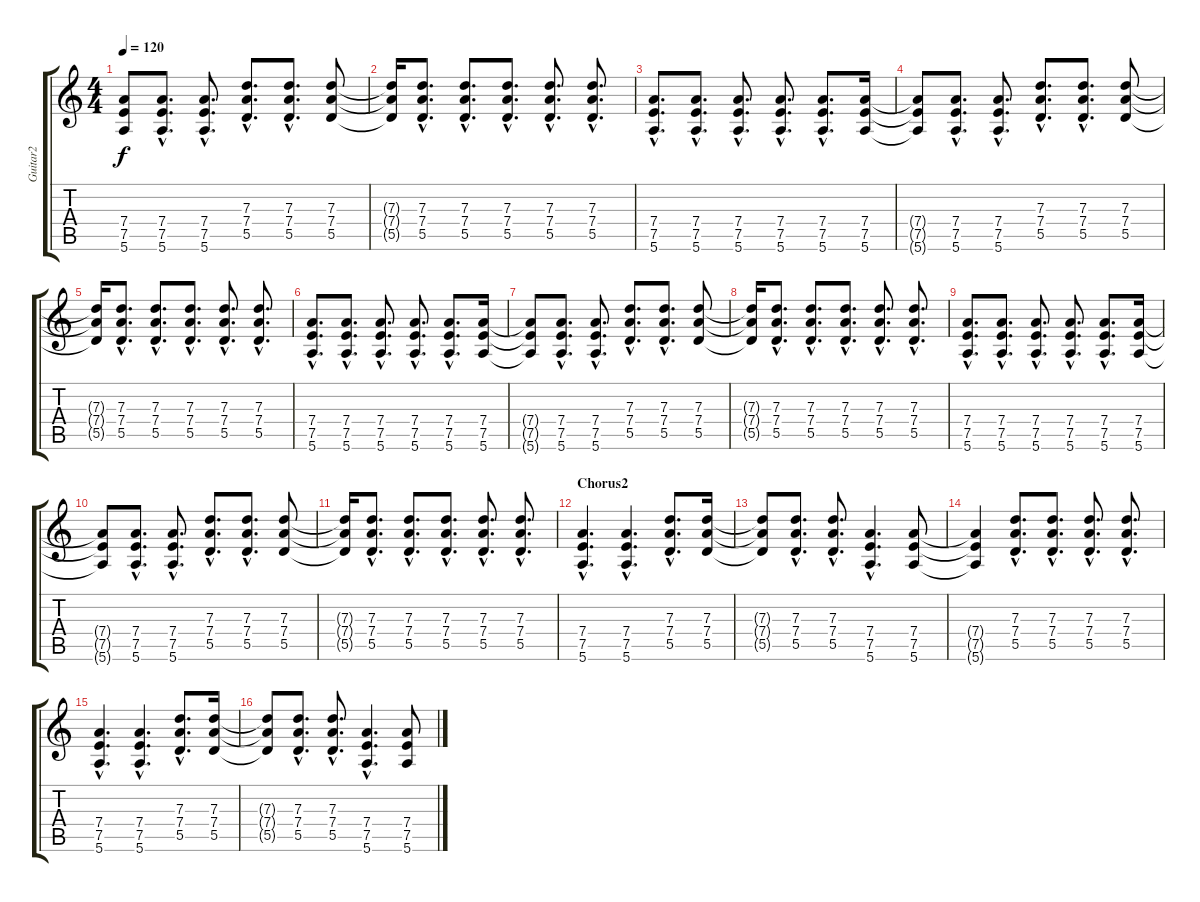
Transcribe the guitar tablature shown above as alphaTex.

\track ("Guitar2" "Guitar2") {instrument overdrivenguitar}
\staff {score tabs}
\tuning (E4 B3 G3 D3 A2 E2) {hide}
\ts (4 4)
\tempo 120
\clef g2
\ks c
(7.4{t} 7.5{t} 5.6{t}).8{dy f} (7.4{hac} 7.5{hac} 5.6{hac}).8{d} (7.4{hac} 7.5{hac} 5.6{hac}).8{d} (7.3{hac} 7.4{hac} 5.5{hac}).8{d} (7.3{hac} 7.4{hac} 5.5{hac}).8{d} (7.3 7.4 5.5).8 |
(7.3{t} 7.4{t} 5.5{t}).16 (7.3{hac} 7.4{hac} 5.5{hac}).8{d} (7.3{hac} 7.4{hac} 5.5{hac}).8{d} (7.3{hac} 7.4{hac} 5.5{hac}).8{d} (7.3{hac} 7.4{hac} 5.5{hac}).8{d} (7.3{hac} 7.4{hac} 5.5{hac}).8{d} |
(7.4{hac} 7.5{hac} 5.6{hac}).8{d} (7.4{hac} 7.5{hac} 5.6{hac}).8{d} (7.4{hac} 7.5{hac} 5.6{hac}).8{d} (7.4{hac} 7.5{hac} 5.6{hac}).8{d} (7.4{hac} 7.5{hac} 5.6{hac}).8{d} (7.4 7.5 5.6).16 |
(7.4{t} 7.5{t} 5.6{t}).8 (7.4{hac} 7.5{hac} 5.6{hac}).8{d} (7.4{hac} 7.5{hac} 5.6{hac}).8{d} (7.3{hac} 7.4{hac} 5.5{hac}).8{d} (7.3{hac} 7.4{hac} 5.5{hac}).8{d} (7.3 7.4 5.5).8 |
(7.3{t} 7.4{t} 5.5{t}).16 (7.3{hac} 7.4{hac} 5.5{hac}).8{d} (7.3{hac} 7.4{hac} 5.5{hac}).8{d} (7.3{hac} 7.4{hac} 5.5{hac}).8{d} (7.3{hac} 7.4{hac} 5.5{hac}).8{d} (7.3{hac} 7.4{hac} 5.5{hac}).8{d} |
(7.4{hac} 7.5{hac} 5.6{hac}).8{d} (7.4{hac} 7.5{hac} 5.6{hac}).8{d} (7.4{hac} 7.5{hac} 5.6{hac}).8{d} (7.4{hac} 7.5{hac} 5.6{hac}).8{d} (7.4{hac} 7.5{hac} 5.6{hac}).8{d} (7.4 7.5 5.6).16 |
(7.4{t} 7.5{t} 5.6{t}).8 (7.4{hac} 7.5{hac} 5.6{hac}).8{d} (7.4{hac} 7.5{hac} 5.6{hac}).8{d} (7.3{hac} 7.4{hac} 5.5{hac}).8{d} (7.3{hac} 7.4{hac} 5.5{hac}).8{d} (7.3 7.4 5.5).8 |
(7.3{t} 7.4{t} 5.5{t}).16 (7.3{hac} 7.4{hac} 5.5{hac}).8{d} (7.3{hac} 7.4{hac} 5.5{hac}).8{d} (7.3{hac} 7.4{hac} 5.5{hac}).8{d} (7.3{hac} 7.4{hac} 5.5{hac}).8{d} (7.3{hac} 7.4{hac} 5.5{hac}).8{d} |
(7.4{hac} 7.5{hac} 5.6{hac}).8{d} (7.4{hac} 7.5{hac} 5.6{hac}).8{d} (7.4{hac} 7.5{hac} 5.6{hac}).8{d} (7.4{hac} 7.5{hac} 5.6{hac}).8{d} (7.4{hac} 7.5{hac} 5.6{hac}).8{d} (7.4 7.5 5.6).16 |
(7.4{t} 7.5{t} 5.6{t}).8 (7.4{hac} 7.5{hac} 5.6{hac}).8{d} (7.4{hac} 7.5{hac} 5.6{hac}).8{d} (7.3{hac} 7.4{hac} 5.5{hac}).8{d} (7.3{hac} 7.4{hac} 5.5{hac}).8{d} (7.3 7.4 5.5).8 |
(7.3{t} 7.4{t} 5.5{t}).16 (7.3{hac} 7.4{hac} 5.5{hac}).8{d} (7.3{hac} 7.4{hac} 5.5{hac}).8{d} (7.3{hac} 7.4{hac} 5.5{hac}).8{d} (7.3{hac} 7.4{hac} 5.5{hac}).8{d} (7.3{hac} 7.4{hac} 5.5{hac}).8{d} |
\section ("" "Chorus2")
(7.4{hac} 7.5{hac} 5.6{hac}).4{d} (7.4{hac} 7.5{hac} 5.6{hac}).4{d} (7.3{hac} 7.4{hac} 5.5{hac}).8{d} (7.3 7.4 5.5).16 |
(7.3{t} 7.4{t} 5.5{t}).8 (7.3{hac} 7.4{hac} 5.5{hac}).8{d} (7.3{hac} 7.4{hac} 5.5{hac}).8{d} (7.4{hac} 7.5{hac} 5.6{hac}).4{d} (7.4 7.5 5.6).8 |
(7.4{t} 7.5{t} 5.6{t}).4 (7.3{hac} 7.4{hac} 5.5{hac}).8{d} (7.3{hac} 7.4{hac} 5.5{hac}).8{d} (7.3{hac} 7.4{hac} 5.5{hac}).8{d} (7.3{hac} 7.4{hac} 5.5{hac}).8{d} |
(7.4{hac} 7.5{hac} 5.6{hac}).4{d} (7.4{hac} 7.5{hac} 5.6{hac}).4{d} (7.3{hac} 7.4{hac} 5.5{hac}).8{d} (7.3 7.4 5.5).16 |
(7.3{t} 7.4{t} 5.5{t}).8 (7.3{hac} 7.4{hac} 5.5{hac}).8{d} (7.3{hac} 7.4{hac} 5.5{hac}).8{d} (7.4{hac} 7.5{hac} 5.6{hac}).4{d} (7.4 7.5 5.6).8
